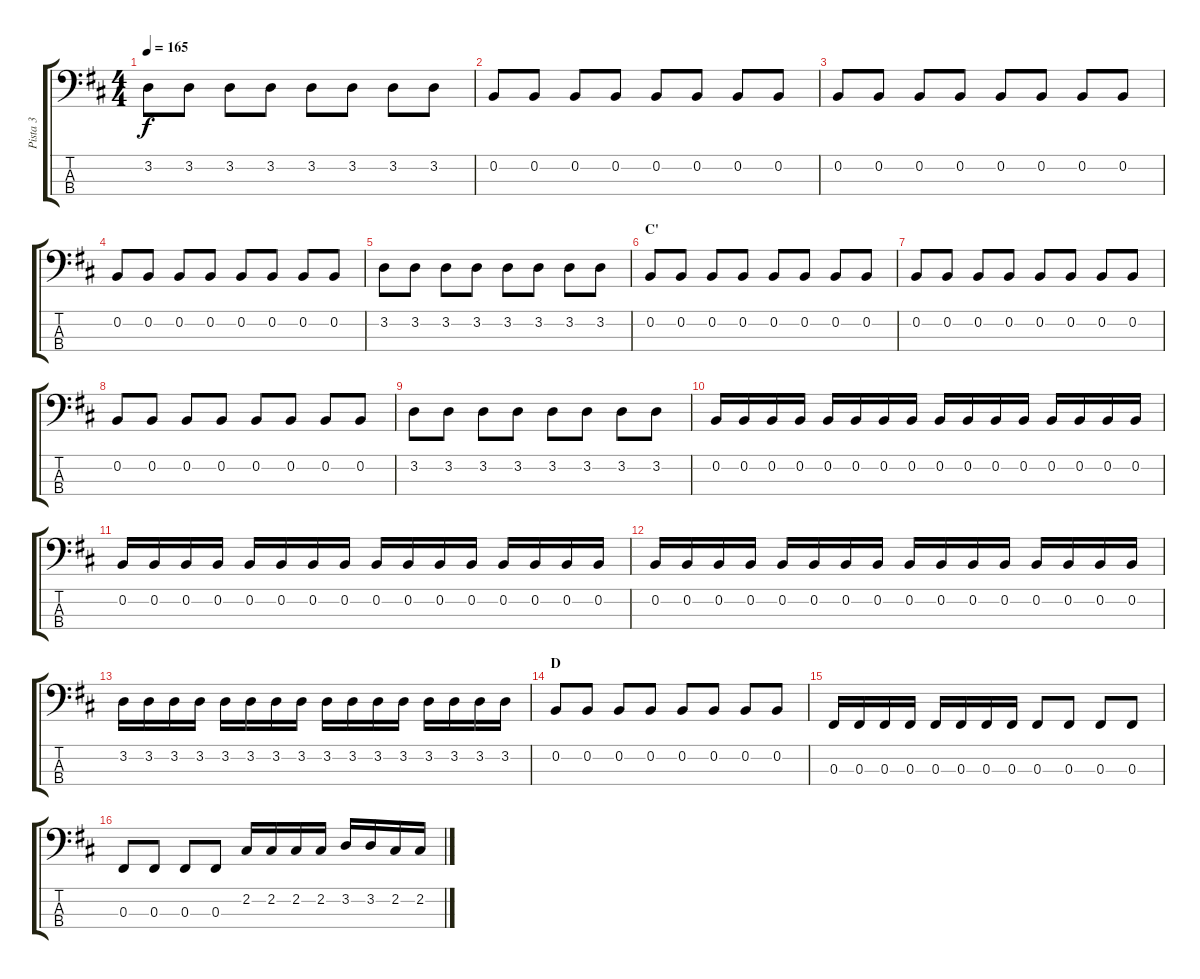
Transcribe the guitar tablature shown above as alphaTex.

\track ("Pista 3" "Pista 3") {instrument electricbasspick}
\staff {score tabs}
\tuning (E2 B1 Gb1 Db1) {hide}
\ts (4 4)
\tempo 165
\clef f4
\ks d
3.2.8{dy f} 3.2.8 3.2.8 3.2.8 3.2.8 3.2.8 3.2.8 3.2.8 |
0.2.8 0.2.8 0.2.8 0.2.8 0.2.8 0.2.8 0.2.8 0.2.8 |
0.2.8 0.2.8 0.2.8 0.2.8 0.2.8 0.2.8 0.2.8 0.2.8 |
0.2.8 0.2.8 0.2.8 0.2.8 0.2.8 0.2.8 0.2.8 0.2.8 |
3.2.8 3.2.8 3.2.8 3.2.8 3.2.8 3.2.8 3.2.8 3.2.8 |
\section ("" "C'")
0.2.8 0.2.8 0.2.8 0.2.8 0.2.8 0.2.8 0.2.8 0.2.8 |
0.2.8 0.2.8 0.2.8 0.2.8 0.2.8 0.2.8 0.2.8 0.2.8 |
0.2.8 0.2.8 0.2.8 0.2.8 0.2.8 0.2.8 0.2.8 0.2.8 |
3.2.8 3.2.8 3.2.8 3.2.8 3.2.8 3.2.8 3.2.8 3.2.8 |
0.2.16 0.2.16 0.2.16 0.2.16 0.2.16 0.2.16 0.2.16 0.2.16 0.2.16 0.2.16 0.2.16 0.2.16 0.2.16 0.2.16 0.2.16 0.2.16 |
0.2.16 0.2.16 0.2.16 0.2.16 0.2.16 0.2.16 0.2.16 0.2.16 0.2.16 0.2.16 0.2.16 0.2.16 0.2.16 0.2.16 0.2.16 0.2.16 |
0.2.16 0.2.16 0.2.16 0.2.16 0.2.16 0.2.16 0.2.16 0.2.16 0.2.16 0.2.16 0.2.16 0.2.16 0.2.16 0.2.16 0.2.16 0.2.16 |
3.2.16 3.2.16 3.2.16 3.2.16 3.2.16 3.2.16 3.2.16 3.2.16 3.2.16 3.2.16 3.2.16 3.2.16 3.2.16 3.2.16 3.2.16 3.2.16 |
\section ("" "D")
0.2.8 0.2.8 0.2.8 0.2.8 0.2.8 0.2.8 0.2.8 0.2.8 |
0.3.16 0.3.16 0.3.16 0.3.16 0.3.16 0.3.16 0.3.16 0.3.16 0.3.8 0.3.8 0.3.8 0.3.8 |
0.3.8 0.3.8 0.3.8 0.3.8 2.2.16 2.2.16 2.2.16 2.2.16 3.2.16 3.2.16 2.2.16 2.2.16
